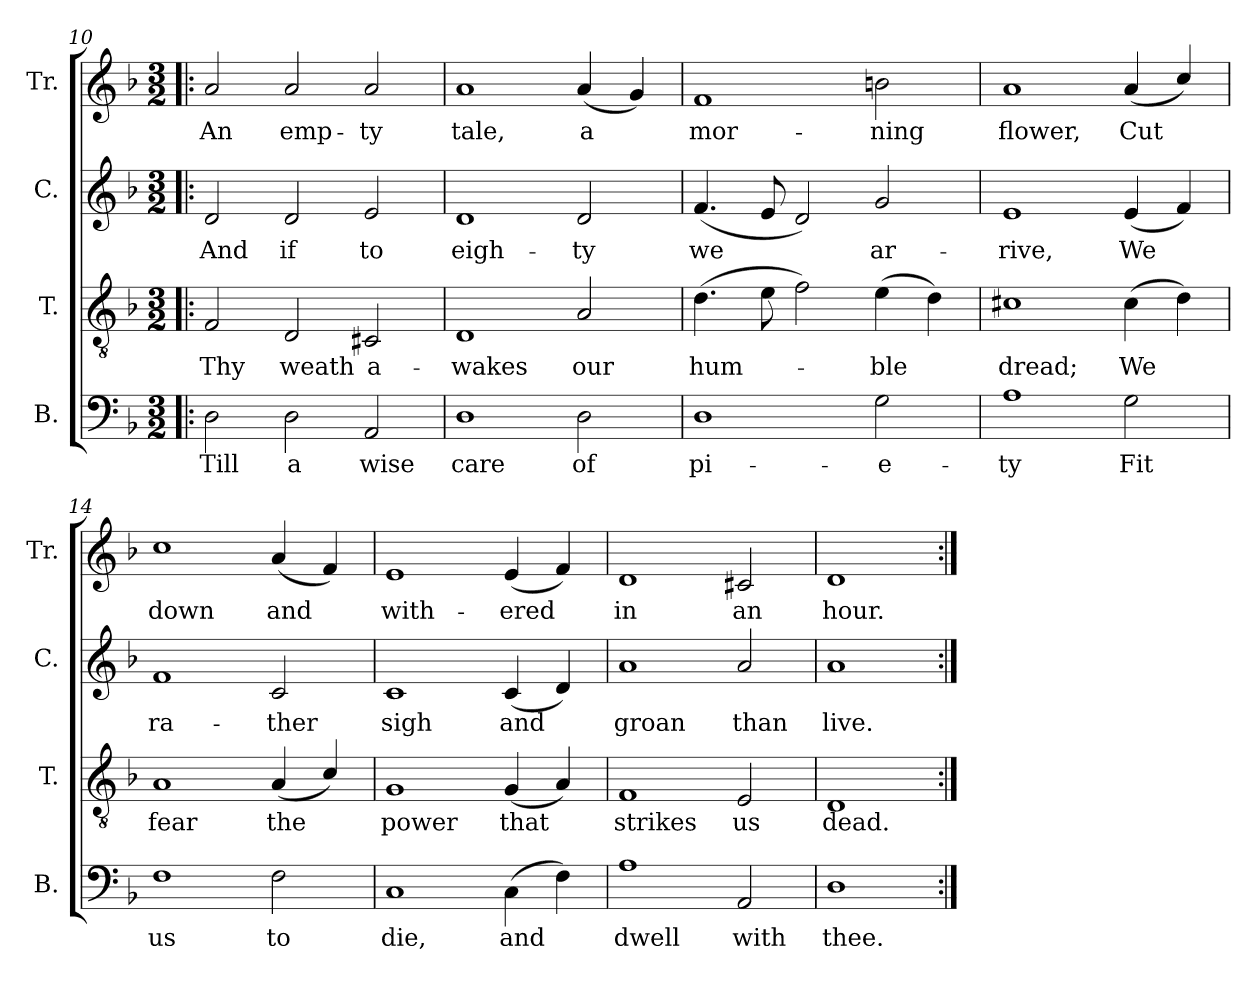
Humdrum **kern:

**kern	**text	**kern	**text	**kern	**text	**kern	**text
*part4	*part4	*part3	*part3	*part2	*part2	*part1	*part1
*staff4	*staff4	*staff3	*staff3	*staff2	*staff2	*staff1	*staff1
*I"B.	*	*I"T.	*	*I"C.	*	*I"Tr.	*
*I'B.	*	*I'T.	*	*I'C.	*	*I'Tr.	*
!!LO:LB:g=z
*clefF4	*	*clefGv2	*	*clefG2	*	*clefG2	*
*k[b-]	*	*k[b-]	*	*k[b-]	*	*k[b-]	*
*M3/2	*	*M3/2	*	*M3/2	*	*M3/2	*
=10!|:	=10!|:	=10!|:	=10!|:	=10!|:	=10!|:	=10!|:	=10!|:
2D\	Till	2F/	Thy	2d/	And	2a/	An
2D\	a	2D/	weath	2d/	if	2a/	emp-
2AA/	wise	2C#X/	a-	2e/	to	2a/	-ty
=11	=11	=11	=11	=11	=11	=11	=11
1D	care	1D	-wakes	1d	eigh-	1a	tale,
2D\	of	2A/	our	2d/	-ty	(4a/	a
.	.	.	.	.	.	4g/)	.
=12	=12	=12	=12	=12	=12	=12	=12
1D	pi-	(4.d\	hum-	(4.f/	we	1f	mor-
.	.	8e\	.	8e/	.	.	.
.	.	2f\)	.	2d/)	.	.	.
2G\	-e-	(4e\	-ble	2g/	ar-	2bn\	-ning
.	.	4d\)	.	.	.	.	.
=13	=13	=13	=13	=13	=13	=13	=13
1A	-ty	1c#X	dread;	1e	-rive,	1a	flower,
2G\	Fit	(4c#\	We	(4e/	We	(4a/	Cut
.	.	4d\)	.	4f/)	.	4cc/)	.
=14	=14	=14	=14	=14	=14	=14	=14
1F	us	1A	fear	1f	ra-	1cc	down
2F\	to	(4A/	the	2c/	-ther	(4a/	and
.	.	4c/)	.	.	.	4f/)	.
=15	=15	=15	=15	=15	=15	=15	=15
1C	die,	1G	power	1c	sigh	1e	with-
(4C\	and	(4G/	that	(4c/	and	(4e/	-ered
4F\)	.	4A/)	.	4d/)	.	4f/)	.
=16	=16	=16	=16	=16	=16	=16	=16
1A	dwell	1F	strikes	1a	groan	1d	in
2AA/	with	2E/	us	2a/	than	2c#X/	an
=17	=17	=17	=17	=17	=17	=17	=17
1D	thee.	1D	dead.	1a	live.	1d	hour.
=:|!	=:|!	=:|!	=:|!	=:|!	=:|!	=:|!	=:|!
*-	*-	*-	*-	*-	*-	*-	*-
